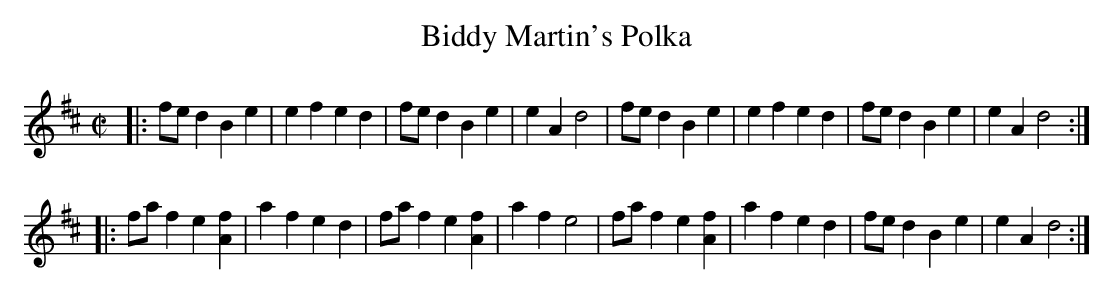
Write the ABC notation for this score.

X:1
T: Biddy Martin's Polka
M: C|
L: 1/8
K: D
|:\
fed2 B2e2 | e2f2 e2d2 | fed2 B2e2 | e2A2 d4 |\
fed2 B2e2 | e2f2 e2d2 | fed2 B2e2 | e2A2 d4 :|
|:\
faf2 e2[f2A2] | a2f2 e2d2 | faf2 e2[f2A2] | a2f2 e4 |\
faf2 e2[f2A2] | a2f2 e2d2 | fed2 B2e2 | e2A2 d4 :|
